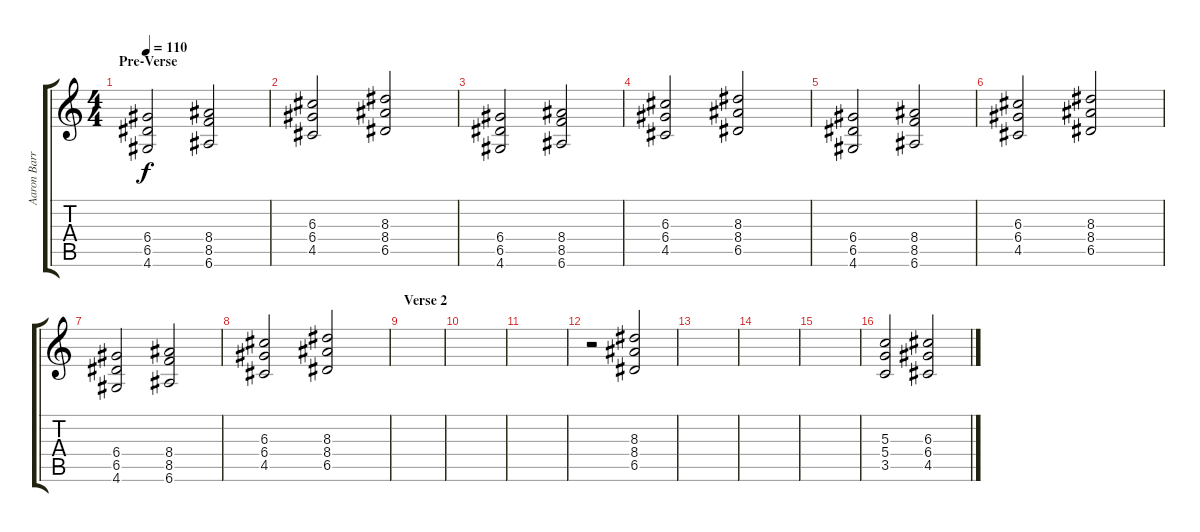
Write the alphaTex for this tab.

\track ("Aaron Barrett" "Aaron Barr") {instrument overdrivenguitar}
\staff {score tabs}
\tuning (E4 B3 G3 D3 A2 E2) {hide}
\ts (4 4)
\section ("" "Pre-Verse")
\tempo 110
\clef g2
\ks c
(6.4 6.5 4.6).2{dy f} (8.4 8.5 6.6).2 |
(6.3 6.4 4.5).2 (8.3 8.4 6.5).2 |
(6.4 6.5 4.6).2 (8.4 8.5 6.6).2 |
(6.3 6.4 4.5).2 (8.3 8.4 6.5).2 |
(6.4 6.5 4.6).2 (8.4 8.5 6.6).2 |
(6.3 6.4 4.5).2 (8.3 8.4 6.5).2 |
(6.4 6.5 4.6).2 (8.4 8.5 6.6).2 |
(6.3 6.4 4.5).2 (8.3 8.4 6.5).2 |
\section ("" "Verse 2")
|
|
|
r.2 (8.3 8.4 6.5).2 |
|
|
|
(5.3 5.4 3.5).2 (6.3 6.4 4.5).2
